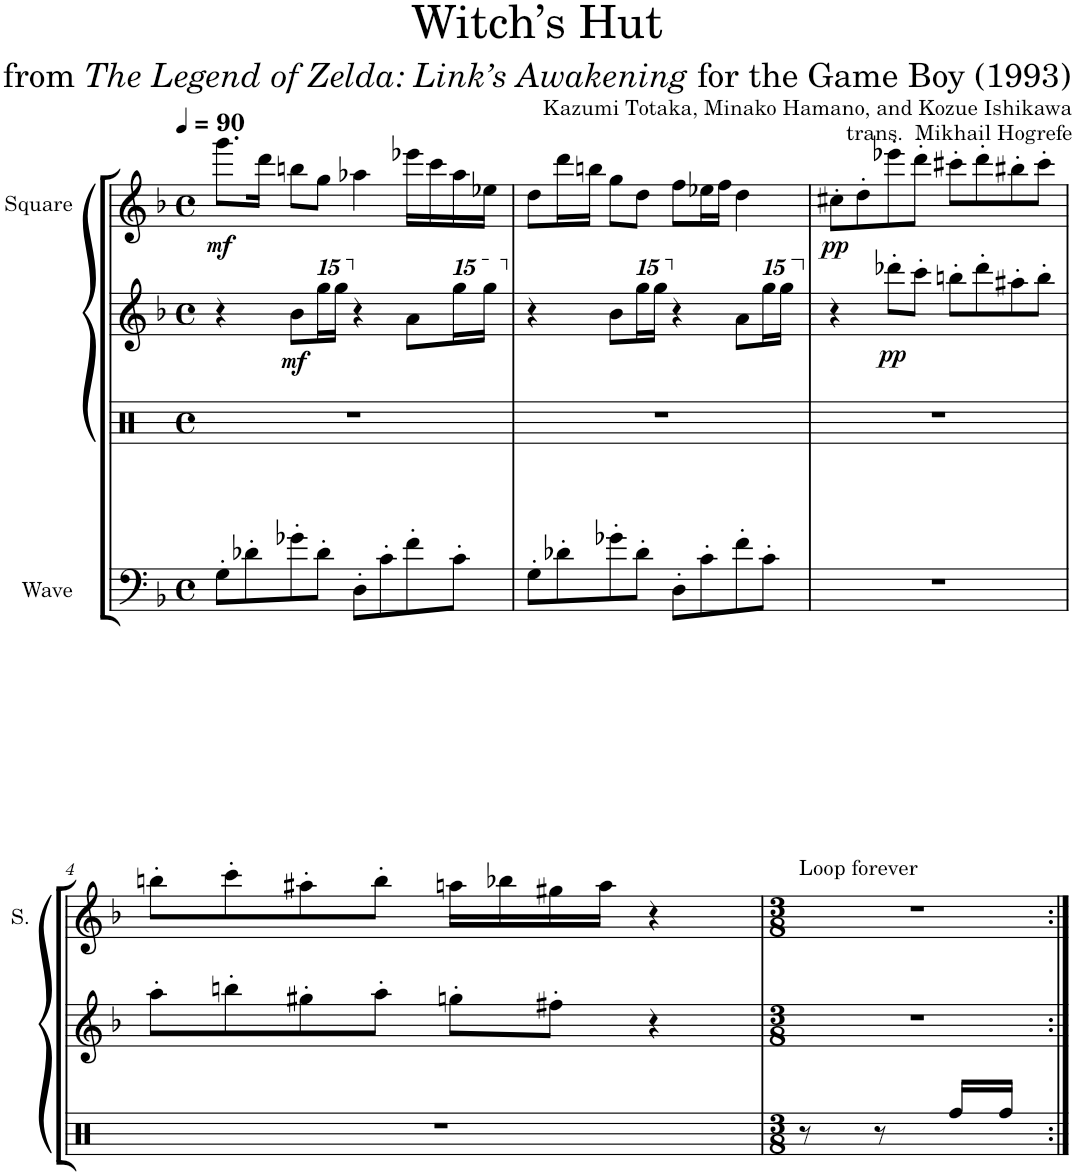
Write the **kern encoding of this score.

**kern	**kern	**kern	**dynam	**kern	**dynam
*part4	*part3	*part2	*part2	*part1	*part1
*staff4	*staff3	*staff2	*staff2	*staff1	*staff1
*I"Wave	*I"Drumset	*I"Square Synthesizer	*	*I"Square	*
*I'W.	*	*	*	*I'S.	*
*clefF4	*clefX	*clefG2	*	*clefG2	*
*k[b-]	*k[]	*k[b-]	*	*k[b-]	*
*M4/4	*M4/4	*M4/4	*	*M4/4	*
*met(c)	*met(c)	*met(c)	*	*met(c)	*
*MM90	*MM90	*MM90	*	*MM90	*
=1	=1	=1	=1	=1	=1
!	!	!	!	!	!LO:DY:b
8G'\L	1r	4r	.	8.ggg\L	mf
8d-X'\	.	.	.	.	.
.	.	.	.	16ddd\Jk	.
!	!	!	!LO:DY:b	!	!
8g-X'\	.	8b-\L	mf	8bbn\L	.
*	*	*15ma	*	*	*
8d-'\J	.	16gggg\L	.	8gg\J	.
.	.	16gggg\JJ	.	.	.
*	*	*X15ma	*	*	*
8D'\L	.	4r	.	4aa-X\	.
8c'\	.	.	.	.	.
8f'\	.	8a\L	.	16eee-X\LL	.
.	.	.	.	16ccc\	.
*	*	*15ma	*	*	*
8c'\J	.	16gggg\L	.	16aa-\	.
.	.	16gggg\JJ	.	16ee-X\JJ	.
=2	=2	=2	=2	=2	=2
*	*	*X15ma	*	*	*
8G'\L	1r	4r	.	8dd\L	.
8d-X'\	.	.	.	16ddd\L	.
.	.	.	.	16bbn\JJ	.
8g-X'\	.	8b-\L	.	8gg\L	.
*	*	*15ma	*	*	*
8d-'\J	.	16gggg\L	.	8dd\J	.
.	.	16gggg\JJ	.	.	.
*	*	*X15ma	*	*	*
8D'\L	.	4r	.	8ff\L	.
8c'\	.	.	.	16ee-X\L	.
.	.	.	.	16ff\JJ	.
8f'\	.	8a\L	.	4dd\	.
*	*	*15ma	*	*	*
8c'\J	.	16gggg\L	.	.	.
.	.	16gggg\JJ	.	.	.
=3	=3	=3	=3	=3	=3
*	*	*X15ma	*	*	*
!	!	!	!	!	!LO:DY:b
1r	1r	4r	.	8cc#X'\L	pp
.	.	.	.	8dd'\	.
!	!	!	!LO:DY:b	!	!
.	.	8ddd-X'\L	pp	8eee-X'\	.
.	.	8ccc'\J	.	8ddd'\J	.
.	.	8bbn'\L	.	8ccc#X'\L	.
.	.	8ddd-'\	.	8ddd'\	.
.	.	8aa#X'\	.	8bb#X'\	.
.	.	8bb'\J	.	8ccc#'\J	.
!!LO:LB:g=z
=4	=4	=4	=4	=4	=4
1r	1r	8aa'\L	.	8bbn'\L	.
.	.	8bbn'\	.	8ccc'\	.
.	.	8gg#X'\	.	8aa#X'\	.
.	.	8aa'\J	.	8bb'\J	.
.	.	8ggn'\L	.	16aan\LL	.
.	.	.	.	16bb-X\	.
.	.	8ff#X'\J	.	16gg#X\	.
.	.	.	.	16aa\JJ	.
.	.	4r	.	4r	.
=5	=5	=5	=5	=5	=5
*M3/8	*M3/8	*M3/8	*	*M3/8	*
!	!	!	!	!LO:TX:a:t=Loop forever	!
4.r	8r	4.r	.	4.r	.
.	8r	.	.	.	.
.	16Rff/LL	.	.	.	.
.	16Rff/JJ	.	.	.	.
=:|!	=:|!	=:|!	=:|!	=:|!	=:|!
*-	*-	*-	*-	*-	*-
